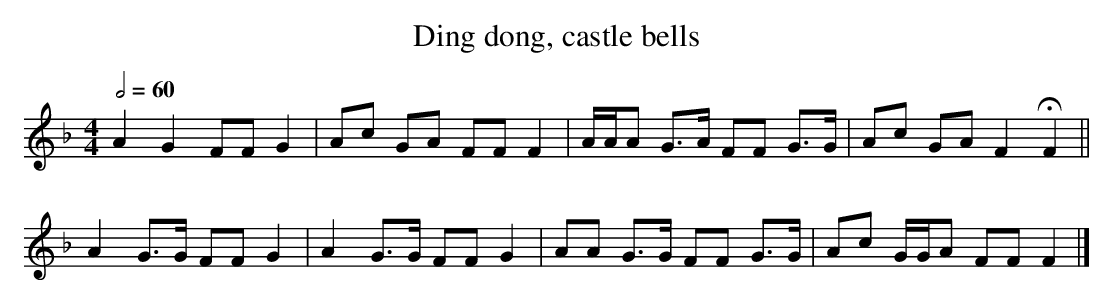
X:1
T:Ding dong, castle bells
M:4/4
L:1/8
Q:1/2=60
K:F
A2 G2  FF G2|Ac GA  FF F2|A/A/A G>A FF G>G|Ac GA    F2HF2||
A2 G>G FF G2|A2 G>G FF G2|AA    G>G FF G>G|Ac G/G/A FF F2|]
